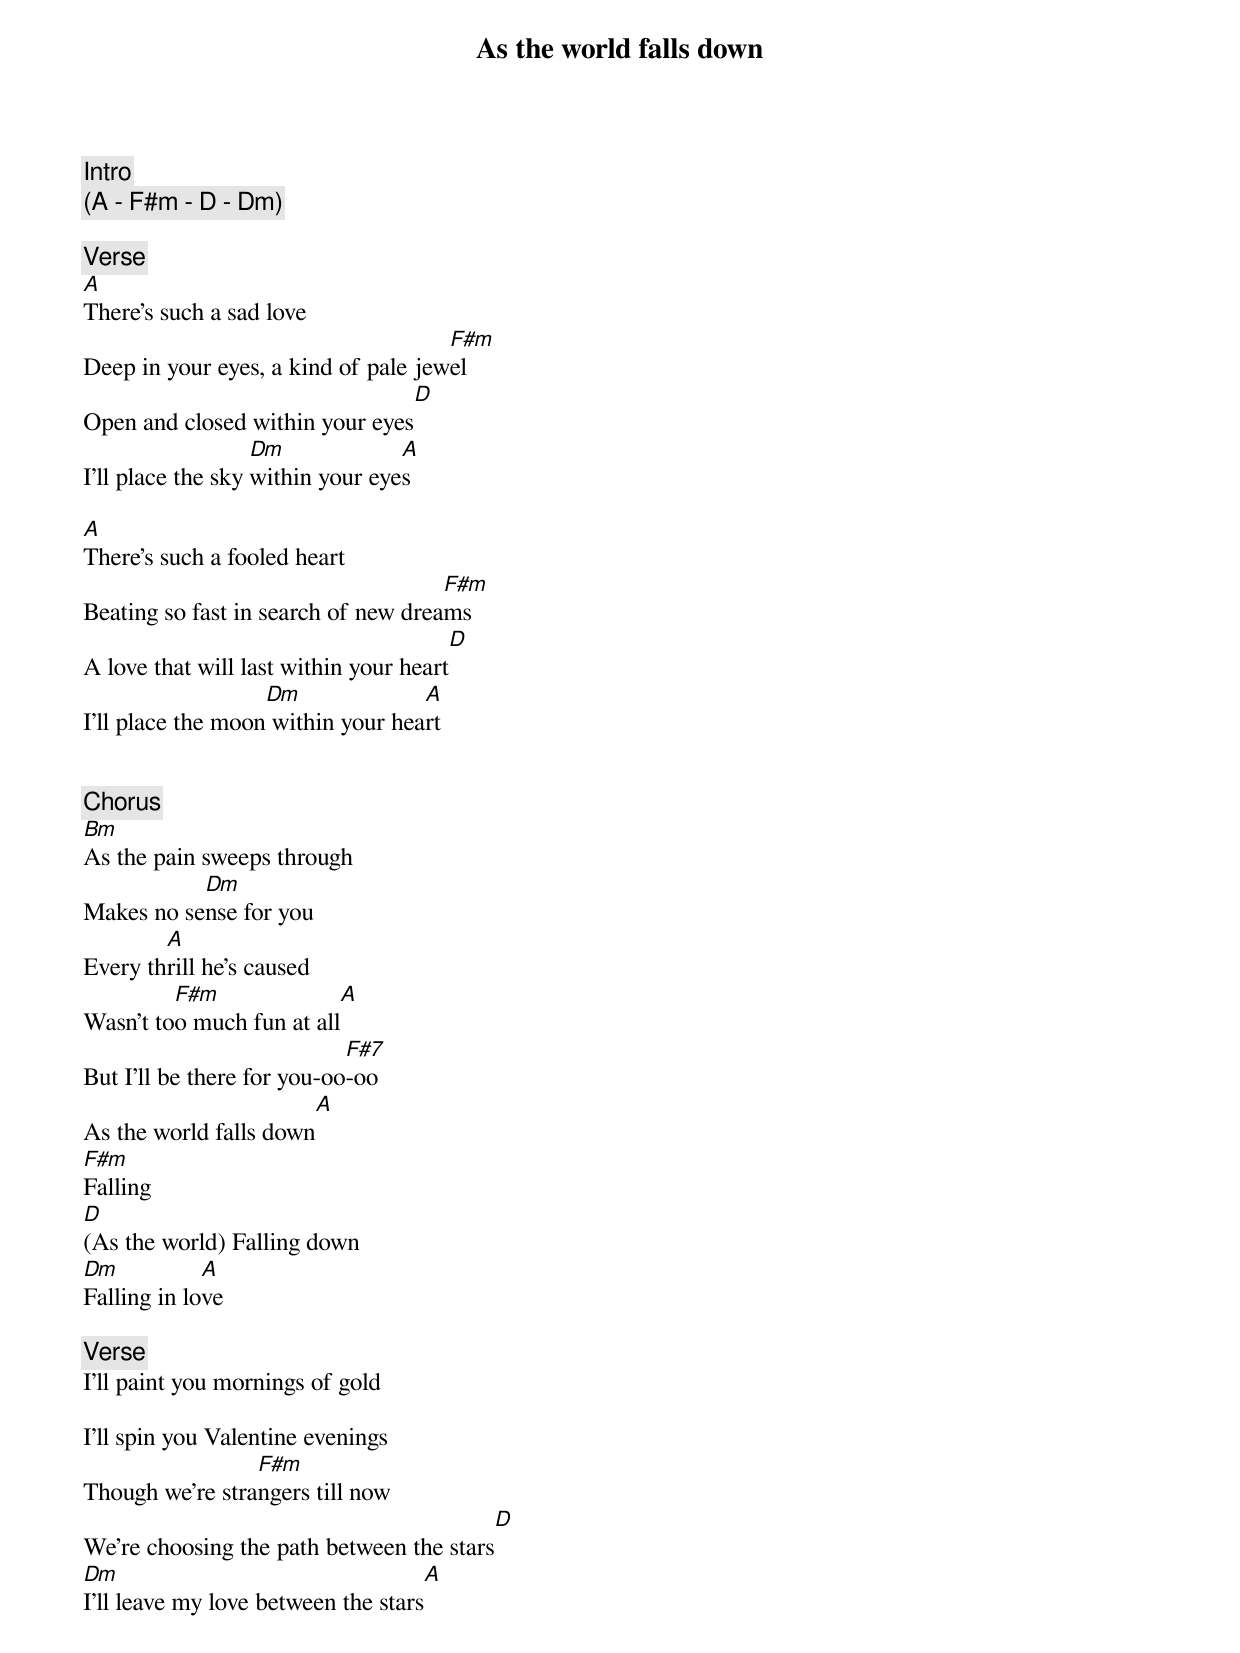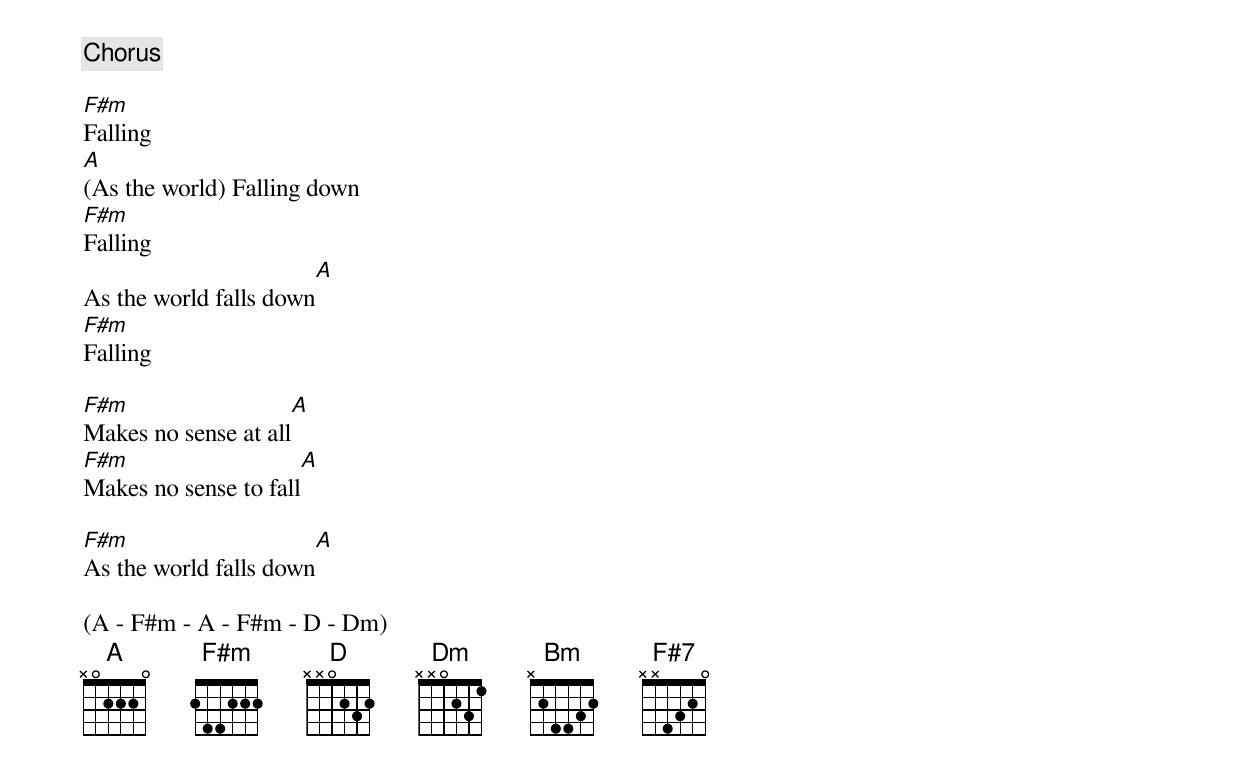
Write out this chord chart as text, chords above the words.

As the world falls down

[Intro]
(A - F#m - D - Dm)

[Verse]
A
There's such a sad love
                                     F#m
Deep in your eyes, a kind of pale jewel
                                    D
Open and closed within your eyes
                   Dm             A
I'll place the sky within your eyes

A
There's such a fooled heart
                                     F#m
Beating so fast in search of new dreams
                                          D
A love that will last within your heart
                   Dm              A
I'll place the moon within your heart


[Chorus]
Bm
As the pain sweeps through
           Dm
Makes no sense for you
        A
Every thrill he's caused
         F#m                 A
Wasn't too much fun at all
                            F#7
But I'll be there for you-oo-oo
                         A
As the world falls down
F#m
Falling
D
(As the world) Falling down
Dm           A
Falling in love

[Verse]
I'll paint you mornings of gold

I'll spin you Valentine evenings
                 F#m
Though we're strangers till now
                                                D
We're choosing the path between the stars
Dm                                       A
I'll leave my love between the stars


[Chorus]

F#m
Falling
A
(As the world) Falling down
F#m
Falling
                         A
As the world falls down
F#m
Falling

F#m                     A
Makes no sense at all
F#m                     A
Makes no sense to fall

F#m                      A
As the world falls down

(A - F#m - A - F#m - D - Dm)
